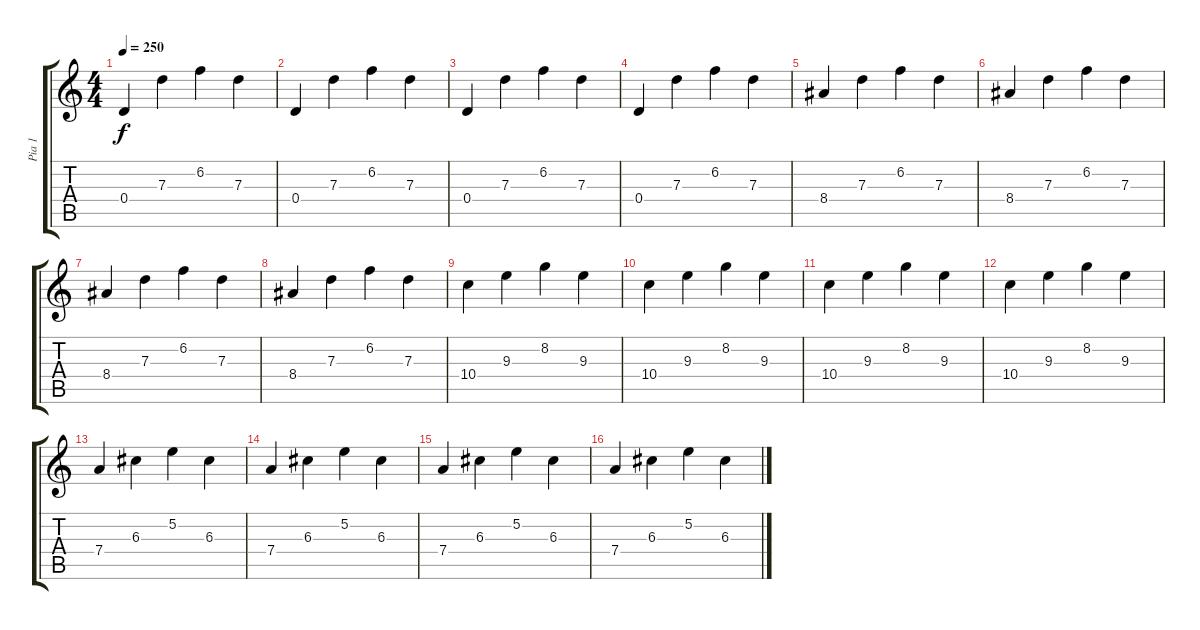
\track ("Pia 1" "Pia 1") {instrument electricguitarclean}
\staff {score tabs}
\tuning (E4 B3 G3 D3 A2 E2) {hide}
\ts (4 4)
\tempo 250
\clef g2
\ks c
0.4.4{dy f} 7.3.4 6.2.4 7.3.4 |
0.4.4 7.3.4 6.2.4 7.3.4 |
0.4.4 7.3.4 6.2.4 7.3.4 |
0.4.4 7.3.4 6.2.4 7.3.4 |
8.4.4 7.3.4 6.2.4 7.3.4 |
8.4.4 7.3.4 6.2.4 7.3.4 |
8.4.4 7.3.4 6.2.4 7.3.4 |
8.4.4 7.3.4 6.2.4 7.3.4 |
10.4.4 9.3.4 8.2.4 9.3.4 |
10.4.4 9.3.4 8.2.4 9.3.4 |
10.4.4 9.3.4 8.2.4 9.3.4 |
10.4.4 9.3.4 8.2.4 9.3.4 |
7.4.4 6.3.4 5.2.4 6.3.4 |
7.4.4 6.3.4 5.2.4 6.3.4 |
7.4.4 6.3.4 5.2.4 6.3.4 |
7.4.4 6.3.4 5.2.4 6.3.4
